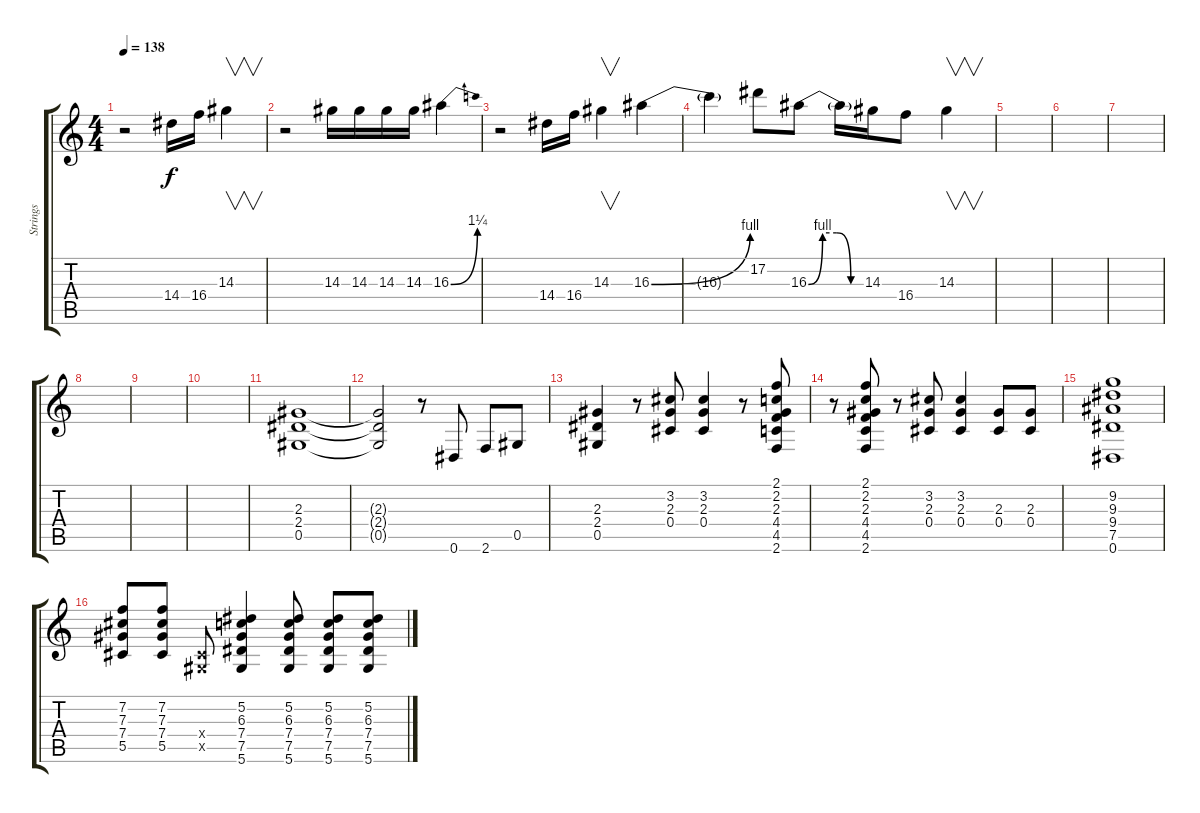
\track ("Strings" "Strings") {instrument overdrivenguitar}
\staff {score tabs}
\tuning (Eb4 Bb3 Gb3 Db3 Ab2 Eb2) {hide}
\ts (4 4)
\tempo 138
\clef g2
\ks c
r.2{dy f instrument overdrivenguitar} 14.4.16 16.4.16 14.3.4{v} |
r.2 14.3.16 14.3.16 14.3.16 14.3.16 16.3{be (bend 0 0 60 5)}.4 |
r.2 14.4.16 16.4.16 14.3.4{v} 16.3{be (bend 0 0 60 4)}.4 |
16.3{t}.4 17.2.8 16.3{be (custom 0 0 15 4 30 4 45 0 60 0)}.8 16.3{t}.16 14.3.16 16.4.8 14.3.4{v} |
|
|
|
|
|
|
(2.3 2.4 0.5).1 |
(2.3{t} 2.4{t} 0.5{t}).2 r.8 0.6.8 2.6.8 0.5.8 |
(2.3 2.4 0.5).4 r.8 (3.2 2.3 0.4).8 (3.2 2.3 0.4).4 r.8 (2.1 2.2 2.3 4.4 4.5 2.6).8 |
r.8 (2.1 2.2 2.3 4.4 4.5 2.6).8 r.8 (3.2 2.3 0.4).8 (3.2 2.3 0.4).4 (2.3 0.4).8 (2.3 0.4).8 |
(9.2 9.3 9.4 7.5 0.6).1 |
(7.2 7.3 7.4 5.5).8 (7.2 7.3 7.4 5.5).8 (0.4{x} 0.5{x}).8 (5.2 6.3 7.4 7.5 5.6).4 (5.2 6.3 7.4 7.5 5.6).8 (5.2 6.3 7.4 7.5 5.6).8 (5.2 6.3 7.4 7.5 5.6).8
